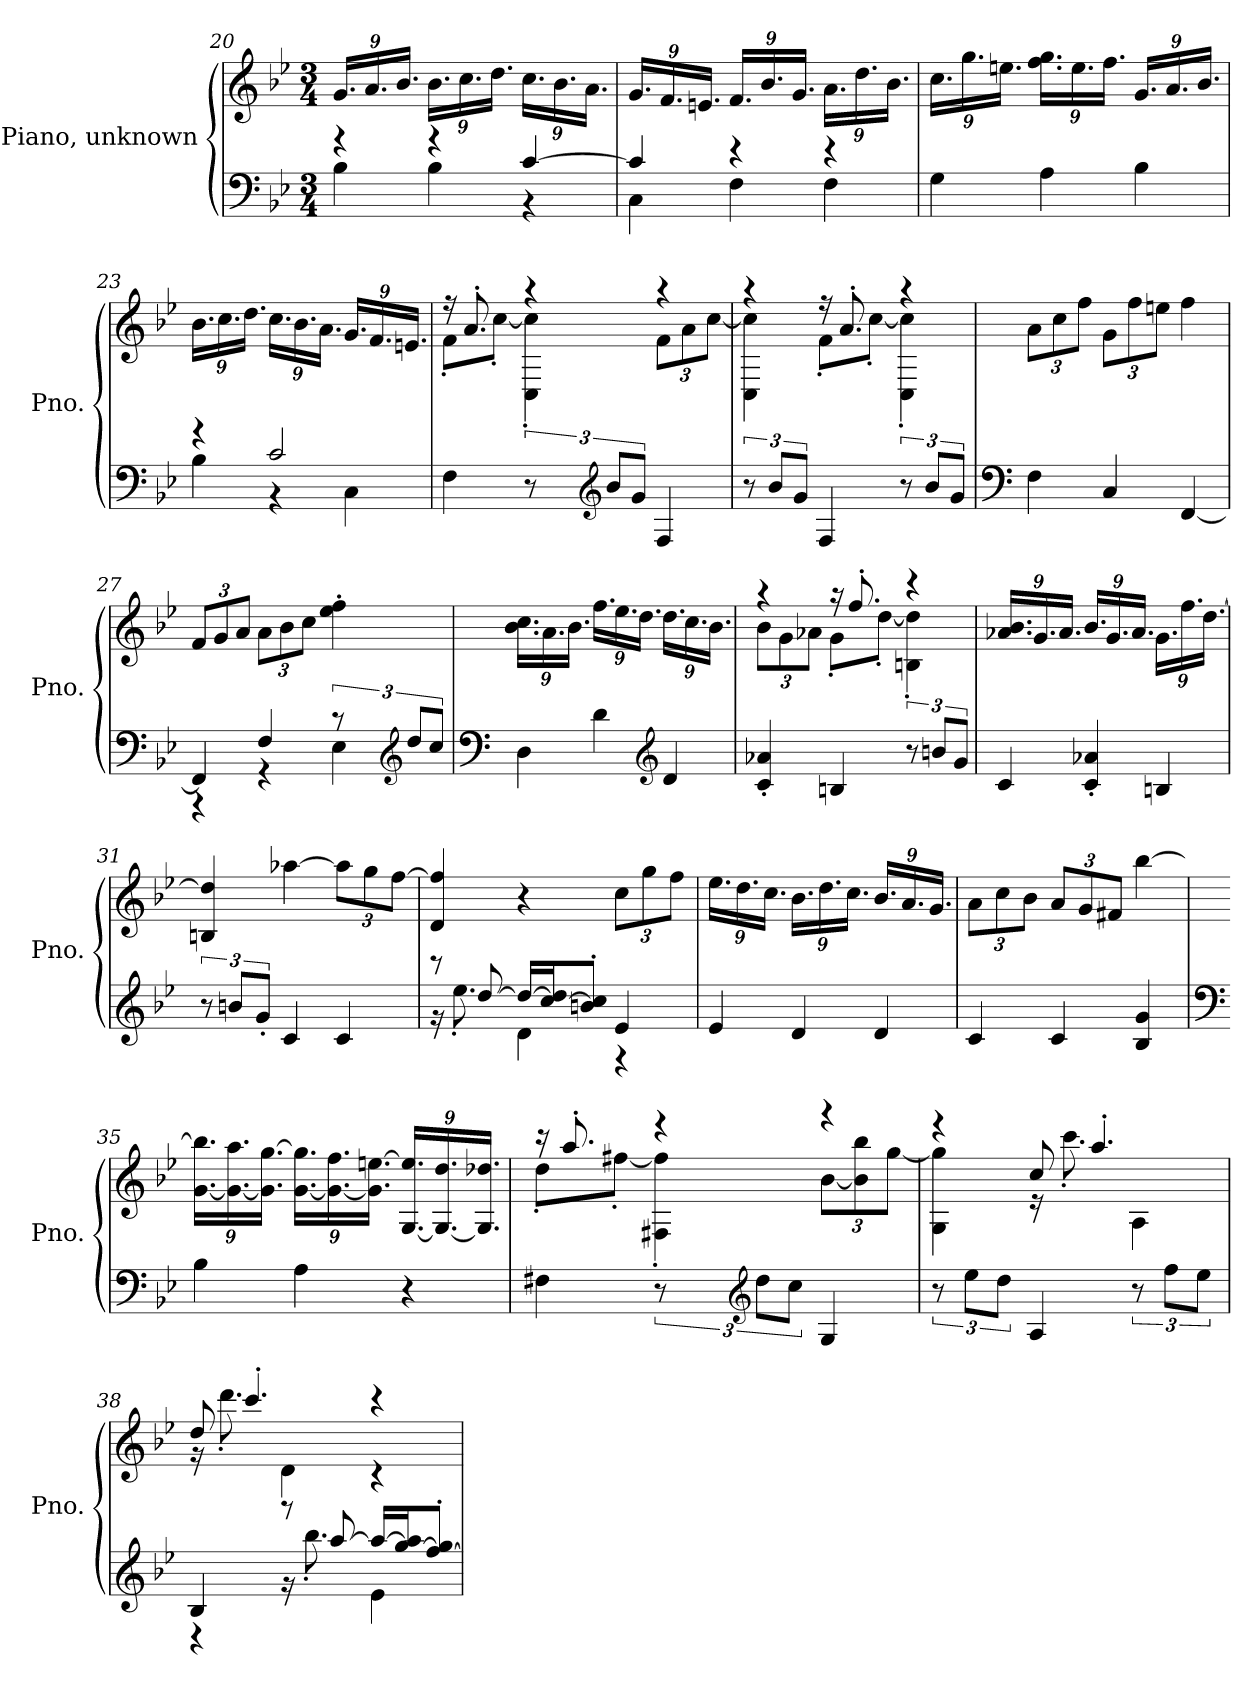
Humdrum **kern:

**kern	**kern
*part1	*part1
*staff2	*staff1
*I"Piano, unknown	*
*I'Pno.	*
!!LO:PB:g=z
*clefF4	*clefG2
*k[b-e-]	*k[b-e-]
*M3/4	*M3/4
=20	=20
*^	*
*	*	*Xbrackettup
4r	4B-\	18.g/LL
.	.	18.a/
.	.	18.b-/JJ
4r	4B-\	18.b-\LL
.	.	18.cc\
.	.	18.dd\JJ
[4c/	4r	18.cc\LL
.	.	18.b-\
.	.	18.a\JJ
=21	=21	=21
4c/]	4C\	18.g/LL
.	.	18.f/
.	.	18.en/JJ
4r	4F\	18.f/LL
.	.	18.b-/
.	.	18.g/JJ
4r	4F\	18.a\LL
.	.	18.dd\
.	.	18.b-\JJ
*v	*v	*
=22	=22
4G\	18.cc\LL
.	18.gg\
.	18.een\JJ
4A\	18.ff\ 18.gg\LL
.	18.ee\
.	18.ff\JJ
4B-\	18.g/LL
.	18.a/
.	18.b-/JJ
!!LO:LB:g=z
=23	=23
*^	*
4r	4B-\	18.b-\LL
.	.	18.cc\
.	.	18.dd\JJ
2c/	4r	18.cc\LL
.	.	18.b-\
.	.	18.a\JJ
.	4C\	18.g/LL
.	.	18.f/
.	.	18.en/JJ
*v	*v	*
=24	=24
*	*^
4F\	16r	8f'\L
.	8.a'/	.
.	.	[8cc'\J
12r	4r	4C\' 4cc\]'
*clefG2	*	*
12b-/L	.	.
12g/J	.	.
4F/	4r	12f\L
.	.	12a\
.	.	[12cc\J
=25	=25	=25
12r	4r	4C\ 4cc\]
12b-/L	.	.
12g/J	.	.
4F/	16r	8f'\L
.	8.a'/	.
.	.	[8cc'\J
12r	4r	4C\' 4cc\]'
12b-/L	.	.
12g/J	.	.
*	*v	*v
!!LO:LB:g=z
=26	=26
*clefF4	*
4F\	12a\L
.	12cc\
.	12ff\J
4C/	12g\L
.	12ff\
.	12een\J
[4FF/	4ff\
=27	=27
*^	*
4FF/]	4r	12f/L
.	.	12g/
.	.	12a/J
4F/	4r	12a\L
.	.	12b-\
.	.	12cc\J
12r	4E-\	4ee-\' 4ff\'
*clefG2	*	*
12dd/L	.	.
12cc/J	.	.
*v	*v	*
=28	=28
*clefF4	*
4D\	18.b-\ 18.cc\LL
.	18.a\
.	18.b-\JJ
4d\	18.ff\LL
.	18.ee-\
.	18.dd\JJ
*clefG2	*
4d/	18.dd\LL
.	18.cc\
.	18.b-\JJ
!!LO:LB:g=z
=29	=29
*	*^
4c/' 4a-X/'	4r	12b-\L
.	.	12g\
.	.	12a-X\J
4Bn/	16r	8g'\L
.	8.ff'/	.
.	.	[8dd'\J
12r	4r	4Bn\' 4dd\]'
12bn/L	.	.
12g/J	.	.
*	*v	*v
=30	=30
4c/	18.a-X/ 18.b-/LL
.	18.g/
.	18.a-/JJ
4c/' 4a-X/'	18.b-/LL
.	18.g/
.	18.a-/JJ
4Bn/	18.g\LL
.	18.ff\
.	[18.dd\JJ
=31	=31
12r	4Bn/ 4dd/]
12bn/L	.
12g'/J	.
4c/	[4aa-X\
4c/	12aa-\L]
.	12gg\
.	[12ff\J
!!LO:LB:g=z
=32	=32
*^	*
8r	16r	4d/ 4ff/]
.	8.ee-'\	.
[8dd/	.	.
16dd/LL_	4d\	4r
[16cc/ 16dd/]J	.	.
8bn/' 8cc/]'J	.	.
4e-/	4r	12cc\L
.	.	12gg\
.	.	12ff\J
*v	*v	*
=33	=33
4e-/	18.ee-\LL
.	18.dd\
.	18.cc\JJ
4d/	18.b-\LL
.	18.dd\
.	18.cc\JJ
4d/	18.b-/LL
.	18.a/
.	18.g/JJ
=34	=34
4c/	12a\L
.	12cc\
.	12b-\J
4c/	12a/L
.	12g/
.	12f#X/J
4B-/ 4g/	[4bb-\
!!LO:LB:g=z
=35	=35
*clefF4	*
4B-\	[18.g\ 18.bb-\]LL
.	18.g\_ 18.aa\
.	18.g\] [18.gg\JJ
4A\	[18.g\ 18.gg\]LL
.	18.g\_ 18.ff\
.	18.g\] [18.een\JJ
4r	[18.G/ 18.ee/]LL
.	18.G/_ 18.dd/
.	18.G/] 18.dd-X/JJ
=36	=36
*	*^
4F#X\	16r	8dd'\L
.	8.aa'/	.
.	.	[8ff#X'\J
12r	4r	4F#X\' 4ff#\]'
*clefG2	*	*
12dd\L	.	.
12cc\J	.	.
4G/	4r	[12b-\L
.	.	12b-\] 12bb-\
.	.	[12gg\J
=37	=37	=37
12r	4r	4G\ 4gg\]
12ee-\L	.	.
12dd\J	.	.
4A/	8cc/	16r
.	.	8.ccc'\
.	4.aa'/	.
12r	.	4A\
12ff\L	.	.
12ee-\J	.	.
!!LO:PB:g=z	!!
=38	=38	=38
*^	*	*
4B-/	4r	8dd/	16r
.	.	.	8.ddd'\
.	.	4.ccc'/	.
8r	16r	.	4d\
.	8.bb-'\	.	.
[8aa/	.	.	.
16aa/LL_	4e-\	4r	4r
[16gg/ 16aa/]J	.	.	.
[8ff/' 8gg/]'J	.	.	.
*v	*v	*	*
*	*v	*v
=	=
*-	*-
